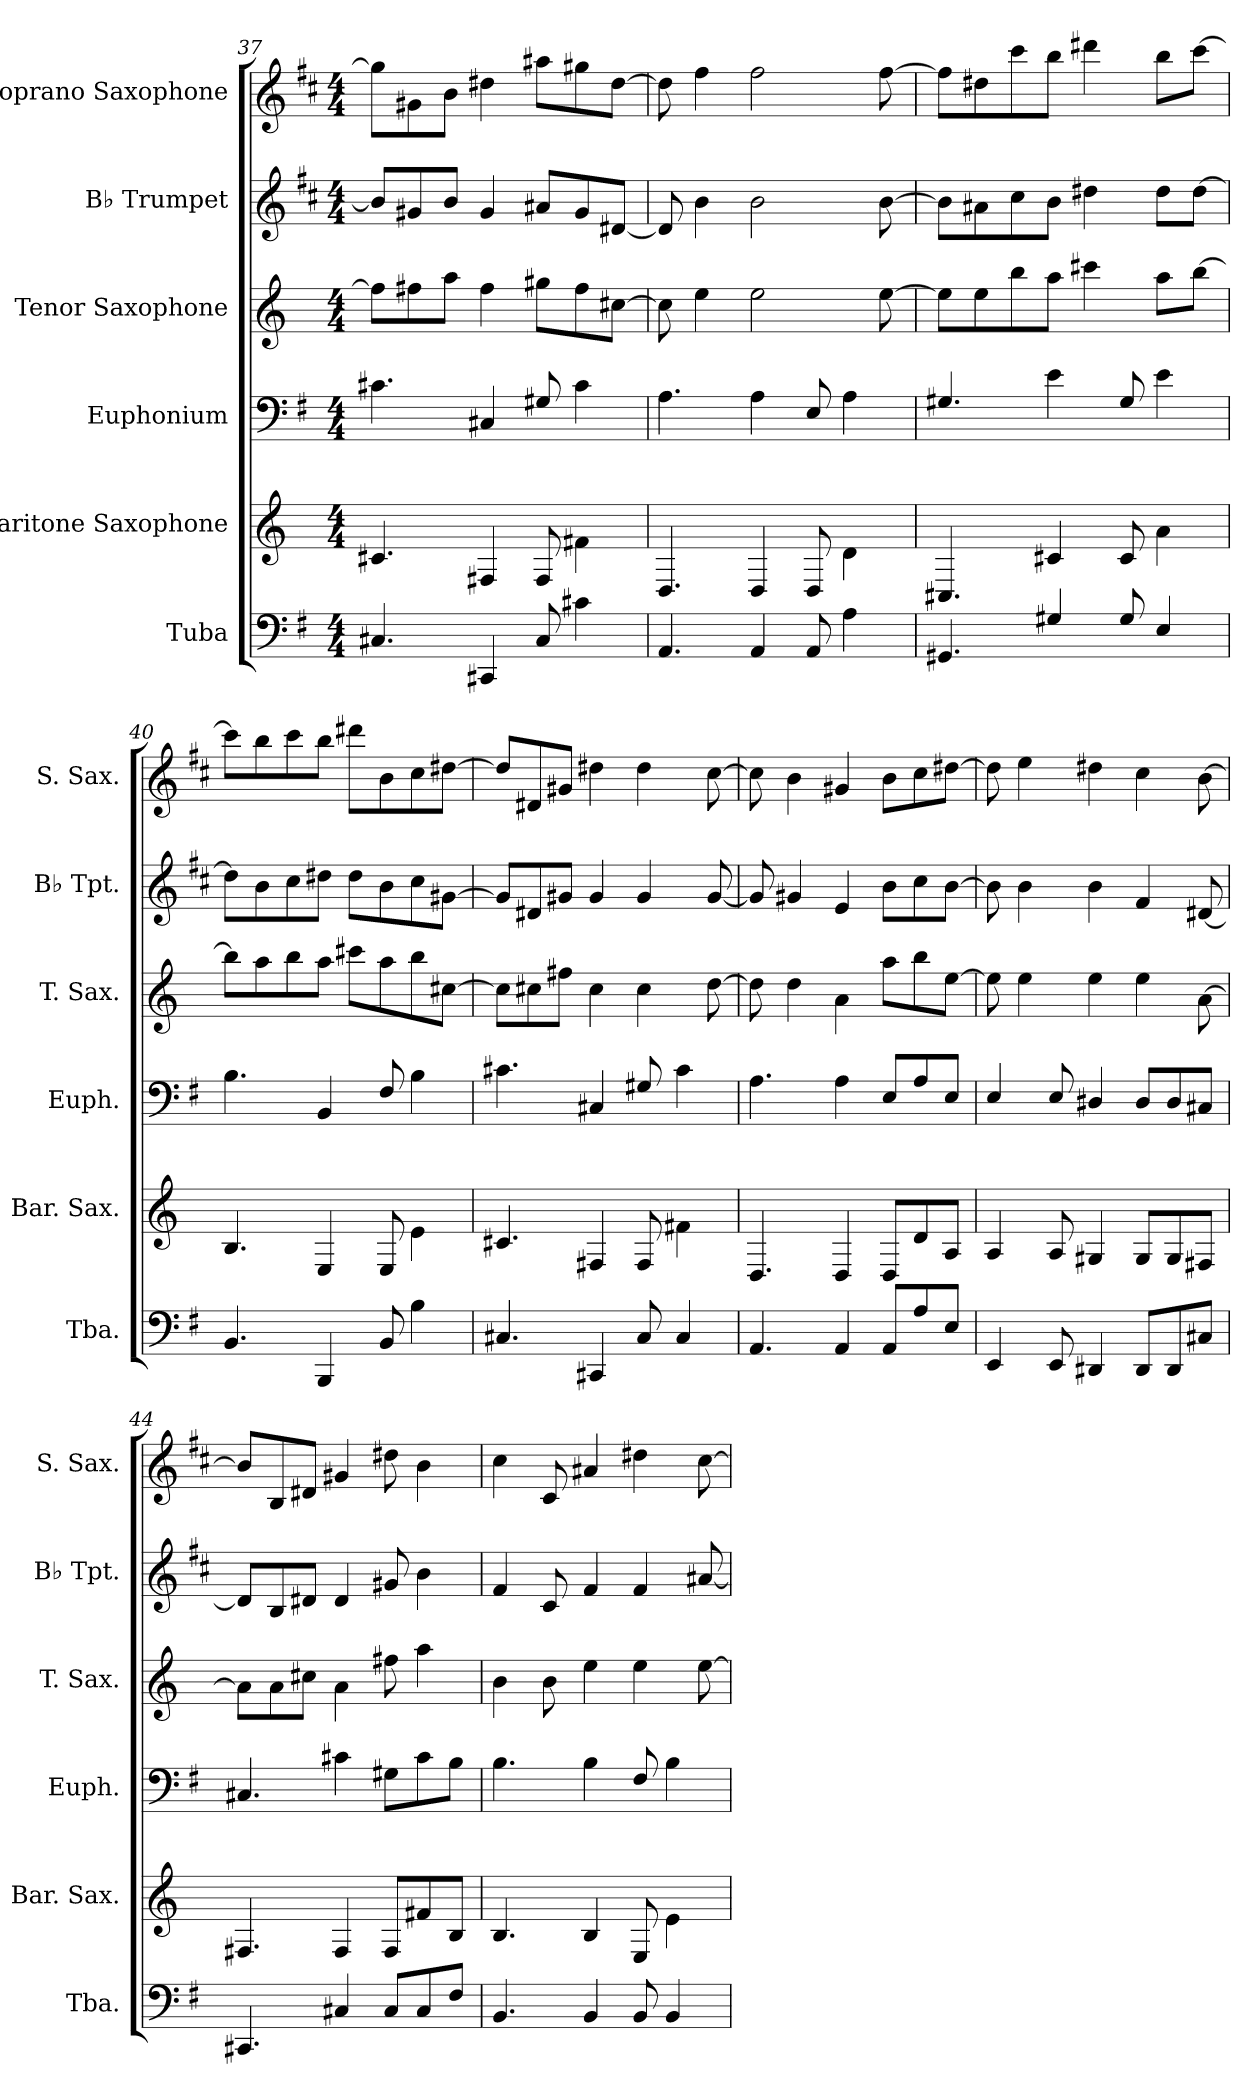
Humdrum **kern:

**kern	**kern	**kern	**kern	**kern	**kern
*part6	*part5	*part4	*part3	*part2	*part1
*staff6	*staff5	*staff4	*staff3	*staff2	*staff1
*I"Tuba	*I"Baritone Saxophone	*I"Euphonium	*I"Tenor Saxophone	*I"B♭ Trumpet	*I"Soprano Saxophone
*I'Tba.	*I'Bar. Sax.	*I'Euph.	*I'T. Sax.	*I'B♭ Tpt.	*I'S. Sax.
!!LO:PB:g=z
*clefF4	*clefG2	*clefF4	*clefG2	*clefG2	*clefG2
*ITrd4c7	*ITrd12c21	*ITrd4c7	*ITrd8c14	*ITrd1c2	*ITrd1c2
*k[]	*k[]	*k[]	*k[]	*k[]	*k[]
*M4/4	*M4/4	*M4/4	*M4/4	*M4/4	*M4/4
=37	=37	=37	=37	=37	=37
4.FF#X/	4.C#X/	4.F#X\	8f#\L]	8a/L]	8ff#\L]
.	.	.	8f#X\	8f#X/	8f#X\
.	.	.	8a\J	8a/J	8a\J
4FFF#X/	4FF#X/	4FF#X/	4f#\	4f#/	4cc#X\
8FF#/	8FF#/	8C#X/	8g#X\L	8g#X/L	8gg#X\L
4F#X\	4F#X\	4F#\	8f#\	8f#/	8ff#X\
.	.	.	[8c#X\J	[8c#X/J	[8cc#\J
=38	=38	=38	=38	=38	=38
4.DD/	4.DD/	4.D\	8c#\]	8c#/]	8cc#\]
.	.	.	4e\	4a\	4ee\
4DD/	4DD/	4D\	2e\	2a\	2ee\
8DD/	8DD/	8AA/	.	.	.
4D\	4D\	4D\	.	.	.
.	.	.	[8e\	[8a\	[8ee\
=39	=39	=39	=39	=39	=39
4.CC#X/	4.CC#X/	4.C#X/	8e\L]	8a\L]	8ee\L]
.	.	.	8e\	8g#X\	8cc#X\
.	.	.	8b\	8b\	8bb\
4C#X/	4C#X/	4A\	8a\J	8a\J	8aa\J
.	.	.	4cc#X\	4cc#X\	4ccc#X\
8C#/	8C#/	8C#/	.	.	.
4AA/	4A\	4A\	8a\L	8cc#\L	8aa\L
.	.	.	[8b\J	[8cc#\J	[8bb\J
!!LO:LB:g=z
=40	=40	=40	=40	=40	=40
4.EE/	4.BB/	4.E\	8b\L]	8cc#\L]	8bb\L]
.	.	.	8a\	8a\	8aa\
.	.	.	8b\	8b\	8bb\
4EEE/	4EE/	4EE/	8a\J	8cc#X\J	8aa\J
.	.	.	8cc#X\L	8cc#\L	8ccc#X\L
8EE/	8EE/	8BB/	8a\	8a\	8a\
4E\	4E\	4E\	8b\	8b\	8b\
.	.	.	[8c#X\J	[8f#X\J	[8cc#X\J
=41	=41	=41	=41	=41	=41
4.FF#X/	4.C#X/	4.F#X\	8c#\L]	8f#/L]	8cc#/L]
.	.	.	8c#X\	8c#X/	8c#X/
.	.	.	8f#X\J	8f#X/J	8f#X/J
4FFF#X/	4FF#X/	4FF#X/	4c#\	4f#/	4cc#X\
8FF#/	8FF#/	8C#X/	4c#\	4f#/	4cc#\
4FF#/	4F#X\	4F#\	.	.	.
.	.	.	[8d\	[8f#/	[8b\
=42	=42	=42	=42	=42	=42
4.DD/	4.DD/	4.D\	8d\]	8f#/]	8b\]
.	.	.	4d\	4f#X/	4a\
4DD/	4DD/	4D\	4A\	4d/	4f#X/
8DD/L	8DD/L	8AA/L	8a\L	8a\L	8a\L
8D/	8D/	8D/	8b\	8b\	8b\
8AA/J	8AA/J	8AA/J	[8e\J	[8a\J	[8cc#X\J
!!LO:PB:g=z
=43	=43	=43	=43	=43	=43
4AAA/	4AA/	4AA/	8e\]	8a\]	8cc#\]
.	.	.	4e\	4a\	4dd\
8AAA/	8AA/	8AA/	.	.	.
4GGG#X/	4GG#X/	4GG#X/	4e\	4a\	4cc#X\
8GGG#/L	8GG#/L	8GG#/L	4e\	4e/	4b\
8GGG#/	8GG#/	8GG#/	.	.	.
8FF#X/J	8FF#X/J	8FF#X/J	[8A\	[8c#X/	[8a\
=44	=44	=44	=44	=44	=44
4.FFF#X/	4.FF#X/	4.FF#X/	8A\L]	8c#/L]	8a/L]
.	.	.	8A\	8A/	8A/
.	.	.	8c#X\J	8c#X/J	8c#X/J
4FF#X/	4FF#/	4F#X\	4A\	4c#/	4f#X/
8FF#/L	8FF#/L	8C#X\L	8f#X\	8f#X/	8cc#X\
8FF#/	8F#X/	8F#\	4a\	4a\	4a\
8BB/J	8BB/J	8E\J	.	.	.
=45	=45	=45	=45	=45	=45
4.EE/	4.BB/	4.E\	4B\	4e/	4b\
.	.	.	8B\	8B/	8B/
4EE/	4BB/	4E\	4e\	4e/	4g#X/
8EE/	8EE/	8BB/	4e\	4e/	4cc#X\
4EE/	4E\	4E\	.	.	.
.	.	.	[8e\	[8g#X/	[8b\
=	=	=	=	=	=
*-	*-	*-	*-	*-	*-
